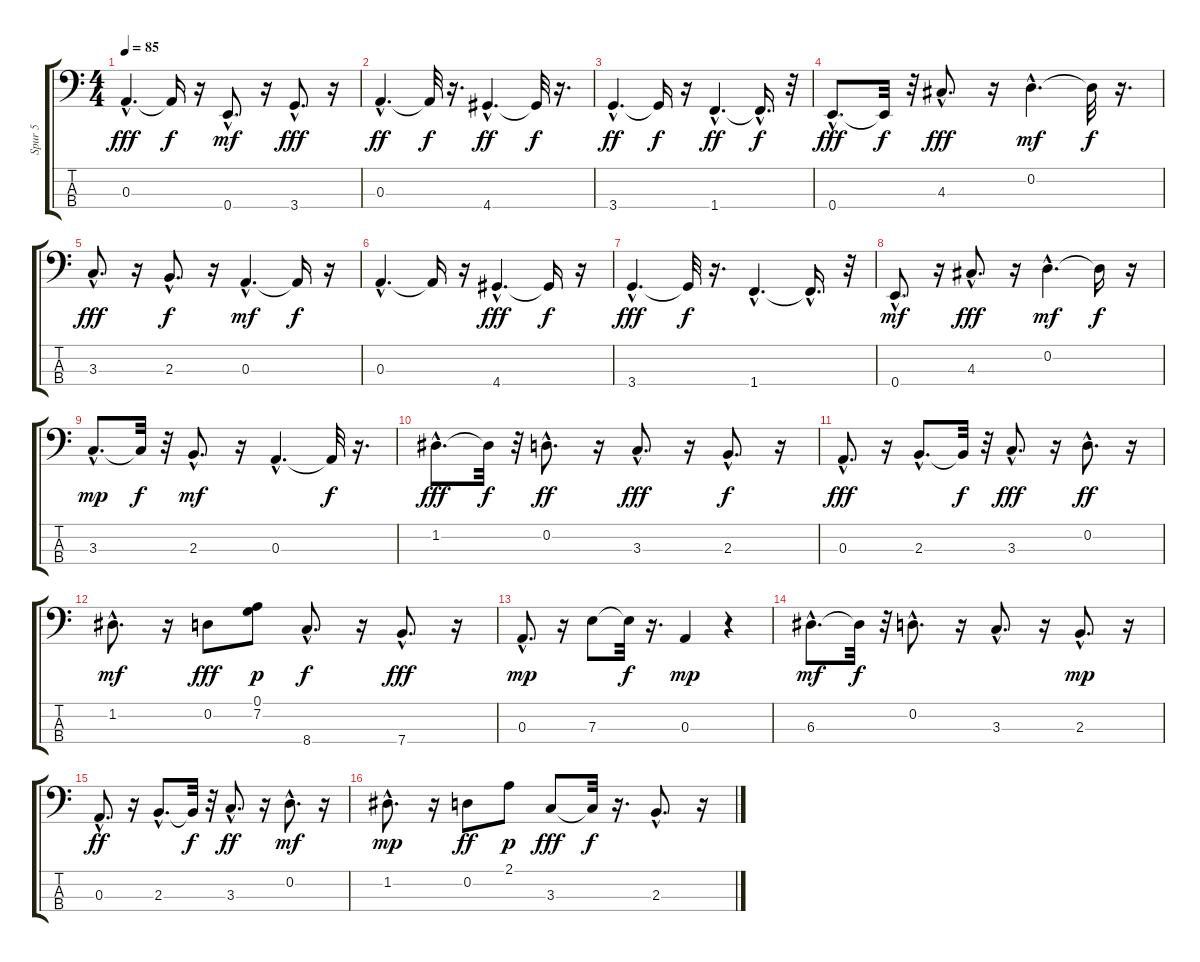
\track ("Spur 5" "Spur 5") {instrument acousticbass}
\staff {score tabs}
\tuning (G2 D2 A1 E1) {hide}
\ts (4 4)
\tempo 85
\clef f4
\ks c
0.3{hac}.4{d dy fff} 0.3{t}.16{dy f} r.16 0.4{hac}.8{d dy mf} r.16 3.4{hac}.8{d dy fff} r.16 |
0.3{hac}.4{d dy ff} 0.3{t}.32{dy f} r.16{d} 4.4{hac}.4{d dy ff} 4.4{t}.32{dy f} r.16{d} |
3.4{hac}.4{d dy ff} 3.4{t}.16{dy f} r.16 1.4{hac}.4{d dy ff} 1.4{hac t}.16{d dy f} r.32 |
0.4{hac}.8{d dy fff} 0.4{t}.32{dy f} r.32 4.3{hac}.8{d dy fff} r.16 0.2{hac}.4{d dy mf} 0.2{t}.32{dy f} r.16{d} |
3.3{hac}.8{d dy fff} r.16 2.3{hac}.8{d dy f} r.16 0.3{hac}.4{d dy mf} 0.3{t}.16{dy f} r.16 |
0.3{hac}.4{d} 0.3{t}.16 r.16 4.4{hac}.4{d dy fff} 4.4{t}.16{dy f} r.16 |
3.4{hac}.4{d dy fff} 3.4{t}.32{dy f} r.16{d} 1.4{hac}.4{d} 1.4{hac t}.16{d} r.32 |
0.4{hac}.8{d dy mf} r.16 4.3{hac}.8{d dy fff} r.16 0.2{hac}.4{d dy mf} 0.2{t}.16{dy f} r.16 |
3.3{hac}.8{d dy mp} 3.3{t}.32{dy f} r.32 2.3{hac}.8{d dy mf} r.16 0.3{hac}.4{d} 0.3{t}.32{dy f} r.16{d} |
1.2{hac}.8{d dy fff} 1.2{t}.32{dy f} r.32 0.2{hac}.8{d dy ff} r.16 3.3{hac}.8{d dy fff} r.16 2.3{hac}.8{d dy f} r.16 |
0.3{hac}.8{d dy fff} r.16 2.3{hac}.8{d} 2.3{t}.32{dy f} r.32 3.3{hac}.8{d dy fff} r.16 0.2{hac}.8{d dy ff} r.16 |
1.2{hac}.8{d dy mf} r.16 0.2.8{dy fff} (0.1 7.2).8{dy p} 8.4{hac}.8{d dy f} r.16 7.4{hac}.8{d dy fff} r.16 |
0.3{hac}.8{d dy mp} r.16 7.3.8 7.3{t}.32{dy f} r.16{d} 0.3.4{dy mp} r.4 |
6.3{hac}.8{d dy mf} 6.3{t}.32{dy f} r.32 0.2{hac}.8{d} r.16 3.3{hac}.8{d} r.16 2.3{hac}.8{d dy mp} r.16 |
0.3{hac}.8{d dy ff} r.16 2.3{hac}.8{d} 2.3{t}.32{dy f} r.32 3.3{hac}.8{d dy ff} r.16 0.2{hac}.8{d dy mf} r.16 |
1.2{hac}.8{d dy mp} r.16 0.2.8{dy ff} 2.1.8{dy p} 3.3.8{dy fff} 3.3{t}.32{dy f} r.16{d} 2.3{hac}.8{d} r.16
